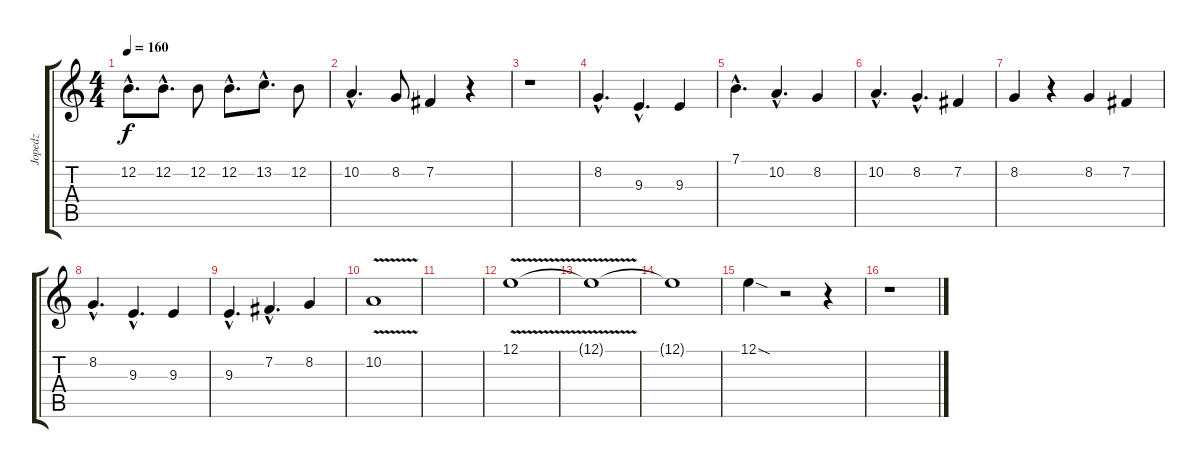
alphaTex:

\track ("Jopedz" "Jopedz") {instrument tenorsax}
\staff {score tabs}
\tuning (E4 B3 G3 D3 A2 E2) {hide}
\ts (4 4)
\tempo 160
\clef g2
\ks c
12.2{hac}.8{d dy f} 12.2{hac}.8{d} 12.2.8 12.2{hac}.8{d} 13.2{hac}.8{d} 12.2.8 |
10.2{hac}.4{d} 8.2.8 7.2.4 r.4 |
r.1 |
8.2{hac}.4{d} 9.3{hac}.4{d} 9.3.4 |
7.1{hac}.4{d} 10.2{hac}.4{d} 8.2.4 |
10.2{hac}.4{d} 8.2{hac}.4{d} 7.2.4 |
8.2.4 r.4 8.2.4 7.2.4 |
8.2{hac}.4{d} 9.3{hac}.4{d} 9.3.4 |
9.3{hac}.4{d} 7.2{hac}.4{d} 8.2.4 |
10.2{v}.1 |
|
12.1{v}.1 |
12.1{t}.1 |
12.1{t}.1 |
12.1{sod}.4 r.2 r.4 |
r.1
